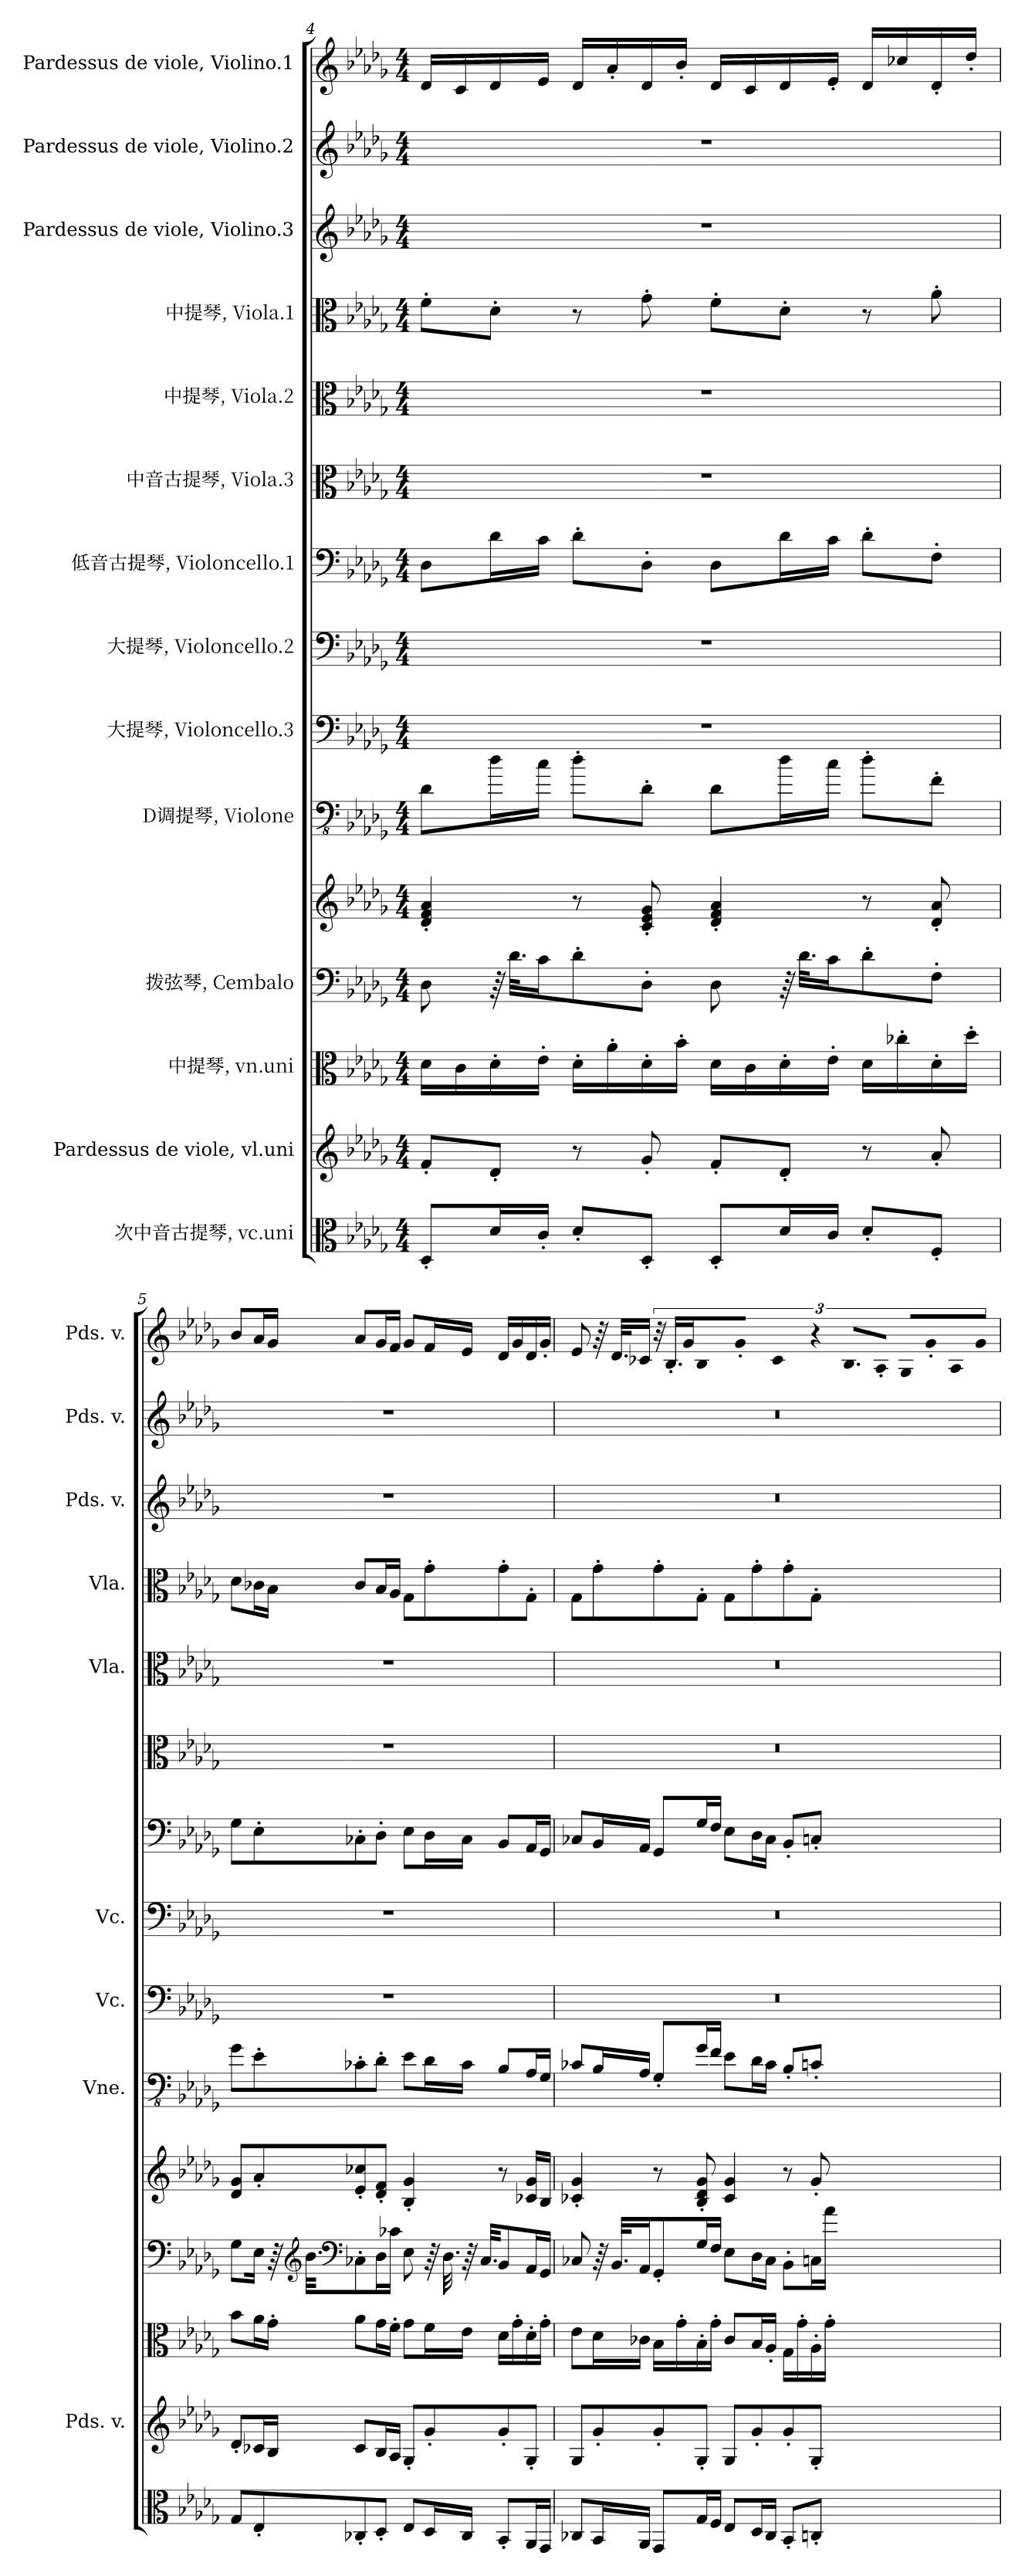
**kern	**kern	**kern	**kern	**kern	**kern	**kern	**kern	**kern	**kern	**kern	**kern	**kern	**kern	**kern
*part14	*part13	*part12	*part11	*part11	*part10	*part9	*part8	*part7	*part6	*part5	*part4	*part3	*part2	*part1
*staff15	*staff14	*staff13	*staff12	*staff11	*staff10	*staff9	*staff8	*staff7	*staff6	*staff5	*staff4	*staff3	*staff2	*staff1
*I"次中音古提琴, vc.uni	*I"Pardessus de viole, vl.uni	*I"中提琴, vn.uni	*I"拨弦琴, Cembalo	*	*I"D调提琴, Violone	*I"大提琴, Violoncello.3	*I"大提琴, Violoncello.2	*I"低音古提琴, Violoncello.1	*I"中音古提琴, Viola.3	*I"中提琴, Viola.2	*I"中提琴, Viola.1	*I"Pardessus de viole, Violino.3	*I"Pardessus de viole, Violino.2	*I"Pardessus de viole, Violino.1
*	*I'Pds. v.	*	*	*	*I'Vne.	*I'Vc.	*I'Vc.	*	*	*I'Vla.	*I'Vla.	*I'Pds. v.	*I'Pds. v.	*I'Pds. v.
!!LO:PB:g=z
*clefC3	*clefG2	*clefC3	*clefF4	*clefG2	*clefFv4	*clefF4	*clefF4	*clefF4	*clefC3	*clefC3	*clefC3	*clefG2	*clefG2	*clefG2
*	*	*	*	*	*ITrd7c12	*	*	*	*	*	*	*	*	*
*k[b-e-a-d-g-]	*k[b-e-a-d-g-]	*k[b-e-a-d-g-]	*k[b-e-a-d-g-]	*k[b-e-a-d-g-]	*k[b-e-a-d-g-]	*k[b-e-a-d-g-]	*k[b-e-a-d-g-]	*k[b-e-a-d-g-]	*k[b-e-a-d-g-]	*k[b-e-a-d-g-]	*k[b-e-a-d-g-]	*k[b-e-a-d-g-]	*k[b-e-a-d-g-]	*k[b-e-a-d-g-]
*M4/4	*M4/4	*M4/4	*M4/4	*M4/4	*M4/4	*M4/4	*M4/4	*M4/4	*M4/4	*M4/4	*M4/4	*M4/4	*M4/4	*M4/4
=4	=4	=4	=4	=4	=4	=4	=4	=4	=4	=4	=4	=4	=4	=4
8D-'/L	8f'/L	16d-\LL	8D-\	4d-/' 4f/' 4a-/'	8DD-\L	1r	1r	8D-\L	1r	1r	8f'\L	1r	1r	16d-/LL
.	.	16c\	.	.	.	.	.	.	.	.	.	.	.	16c/
16d-/L	8d-'/J	16d-'\	64r	.	16D-\L	.	.	16d-\L	.	.	8d-'\J	.	.	16d-/
.	.	.	32.d-\KLL	.	.	.	.	.	.	.	.	.	.	.
16c'/JJ	.	16e-'\JJ	16c\J	.	16C\JJ	.	.	16c\JJ	.	.	.	.	.	16e-/JJ
8d-'/L	8r	16d-'\LL	8d-'\	8r	8D-'\L	.	.	8d-'\L	.	.	8r	.	.	16d-/LL
.	.	16a-'\	.	.	.	.	.	.	.	.	.	.	.	16a-'/
8D-'/J	8g-'/	16d-'\	8D-'\J	8c/' 8e-/' 8g-/'	8DD-'\J	.	.	8D-'\J	.	.	8g-'\	.	.	16d-/
.	.	16b-'\JJ	.	.	.	.	.	.	.	.	.	.	.	16b-'/JJ
8D-'/L	8f'/L	16d-\LL	8D-\	4d-/' 4f/' 4a-/'	8DD-\L	.	.	8D-\L	.	.	8f'\L	.	.	16d-/LL
.	.	16c\	.	.	.	.	.	.	.	.	.	.	.	16c/
16d-/L	8d-'/J	16d-'\	64r	.	16D-\L	.	.	16d-\L	.	.	8d-'\J	.	.	16d-/
.	.	.	32.d-\KLL	.	.	.	.	.	.	.	.	.	.	.
16c/JJ	.	16e-'\JJ	16c\J	.	16C\JJ	.	.	16c\JJ	.	.	.	.	.	16e-'/JJ
8d-'/L	8r	16d-\LL	8d-'\	8r	8D-'\L	.	.	8d-'\L	.	.	8r	.	.	16d-/LL
.	.	16cc-X'\	.	.	.	.	.	.	.	.	.	.	.	16cc-X/
8F'/J	8a-'/	16d-'\	8F'\J	8d-/' 8a-/'	8FF'\J	.	.	8F'\J	.	.	8a-'\	.	.	16d-'/
.	.	16dd-'\JJ	.	.	.	.	.	.	.	.	.	.	.	16dd-'/JJ
!!LO:PB:g=z
=5	=5	=5	=5	=5	=5	=5	=5	=5	=5	=5	=5	=5	=5	=5
8G-/L	8d-'/L	8b-\L	8G-\L	8d-/ 8g-/L	8GG-\L	1r	1r	8G-\L	1r	1r	8d-\L	1r	1r	8b-/L
8E-'/	16c-X/L	16a-\L	16E-\Jk	8a-'/	8EE-'\	.	.	8E-'\	.	.	16c-X\L	.	.	16a-/L
.	16B-/JJ	16g-'\JJ	64r	.	.	.	.	.	.	.	16B-\JJ	.	.	16g-/JJ
*	*	*	*clefG2	*	*	*	*	*	*	*	*	*	*	*
.	.	.	32.b-\KKL	.	.	.	.	.	.	.	.	.	.	.
*	*	*	*clefF4	*	*	*	*	*	*	*	*	*	*	*
8C-X'/	8c-/L	8a-\L	8C-X'\	8e-/' 8cc-X/'	8CC-X'\	.	.	8C-X'\	.	.	8c-/L	.	.	8a-/L
8D-'/J	16B-/L	16g-\L	16D-\L	8d-/' 8f/'J	8DD-'\J	.	.	8D-'\J	.	.	16B-/L	.	.	16g-/L
.	16A-/JJ	16f'\JJ	16c-X\JJ	.	.	.	.	.	.	.	16A-/JJ	.	.	16f/JJ
8E-/L	8G-'/L	8g-\L	8E-\	4B-/' 4g-/'	8EE-\L	.	.	8E-\L	.	.	8G-\L	.	.	8g-/L
16D-/L	8g-'/	16f\L	64r	.	16DD-\L	.	.	16D-\L	.	.	8g-'\	.	.	16f/L
.	.	.	32.D-\	.	.	.	.	.	.	.	.	.	.	.
16C-/JJ	.	16e-\JJ	64r	.	16CC-\JJ	.	.	16C-\JJ	.	.	.	.	.	16e-/JJ
.	.	.	32.C-/KKL	.	.	.	.	.	.	.	.	.	.	.
8BB-'/L	8g-'/	16d-\LL	8BB-/	8r	8BBB-/L	.	.	8BB-/L	.	.	8g-'\	.	.	16d-/LL
.	.	16g-'\	.	.	.	.	.	.	.	.	.	.	.	16g-/
16AA-/L	8G-'/J	16d-'\	16AA-/L	16c-X/ 16g-/LL	16AAA-/L	.	.	16AA-/L	.	.	8G-'\J	.	.	16d-/
16GG-/JJ	.	16g-'\JJ	16GG-/JJ	16B-/JJ	16GGG-/JJ	.	.	16GG-/JJ	.	.	.	.	.	16g-'/JJ
!!LO:PB:g=z
=6	=6	=6	=6	=6	=6	=6	=6	=6	=6	=6	=6	=6	=6	=6
8C-X/L	8G-/L	8e-\L	8C-X/	4c-X/' 4g-/'	8CC-X/L	1r	1r	8C-X/L	1r	1r	8G-\L	1r	1r	8e-/
16BB-/L	8g-'/	16d-\L	64r	.	16BBB-/L	.	.	16BB-/L	.	.	8g-'\	.	.	64r
.	.	.	32.BB-/KLL	.	.	.	.	.	.	.	.	.	.	32.d-/KLL
16AA-/JJ	.	16c-X\JJ	16AA-/J	.	16AAA-/JJ	.	.	16AA-/JJ	.	.	.	.	.	16c-X/JJ
8GG-/L	8g-'/	16B-\LL	8GG-'/	8r	8GGG-'/L	.	.	8GG-/L	.	.	8g-'\	.	.	48r
.	.	.	.	.	.	.	.	.	.	.	.	.	.	24.B-'/LL
.	.	16g-'\	.	.	.	.	.	.	.	.	.	.	.	.
.	.	.	.	.	.	.	.	.	.	.	.	.	.	24g-/
16G-/L	8G-'/J	16B-'\	16G-/L	8B-/' 8d-/' 8g-/'	16GG-/L	.	.	16G-/L	.	.	8G-'\J	.	.	16B-/
16F/JJ	.	16g-'\JJ	16F/JJ	.	16FF/JJ	.	.	16F/JJ	.	.	.	.	.	16g-'/JJ
8E-/L	8G-/L	8c-/L	8E-\L	4c-/ 4g-/	8EE-\L	.	.	8E-\L	.	.	8G-\L	.	.	8c-/
16D-/L	8g-'/	16B-/L	16D-\L	.	16DD-\L	.	.	16D-\L	.	.	8g-'\	.	.	64r
.	.	.	.	.	.	.	.	.	.	.	.	.	.	32.B-/KLL
16C-/JJ	.	16A-'/JJ	16C-\JJ	.	16CC-\JJ	.	.	16C-\JJ	.	.	.	.	.	16A-'/JJ
8BB-'/L	8g-'/	16G-\LL	8BB-'\L	8r	8BBB-'/L	.	.	8BB-'/L	.	.	8g-'\	.	.	16G-/LL
.	.	16g-'\	.	.	.	.	.	.	.	.	.	.	.	16g-'/
8Cn'/J	8G-'/J	16A-'\	16Cn\L	8g-'/	8CCn'/J	.	.	8Cn'/J	.	.	8G-'\J	.	.	16A-/
.	.	16g-'\JJ	16a-\JJ	.	.	.	.	.	.	.	.	.	.	16g-/JJ
=	=	=	=	=	=	=	=	=	=	=	=	=	=	=
*-	*-	*-	*-	*-	*-	*-	*-	*-	*-	*-	*-	*-	*-	*-
